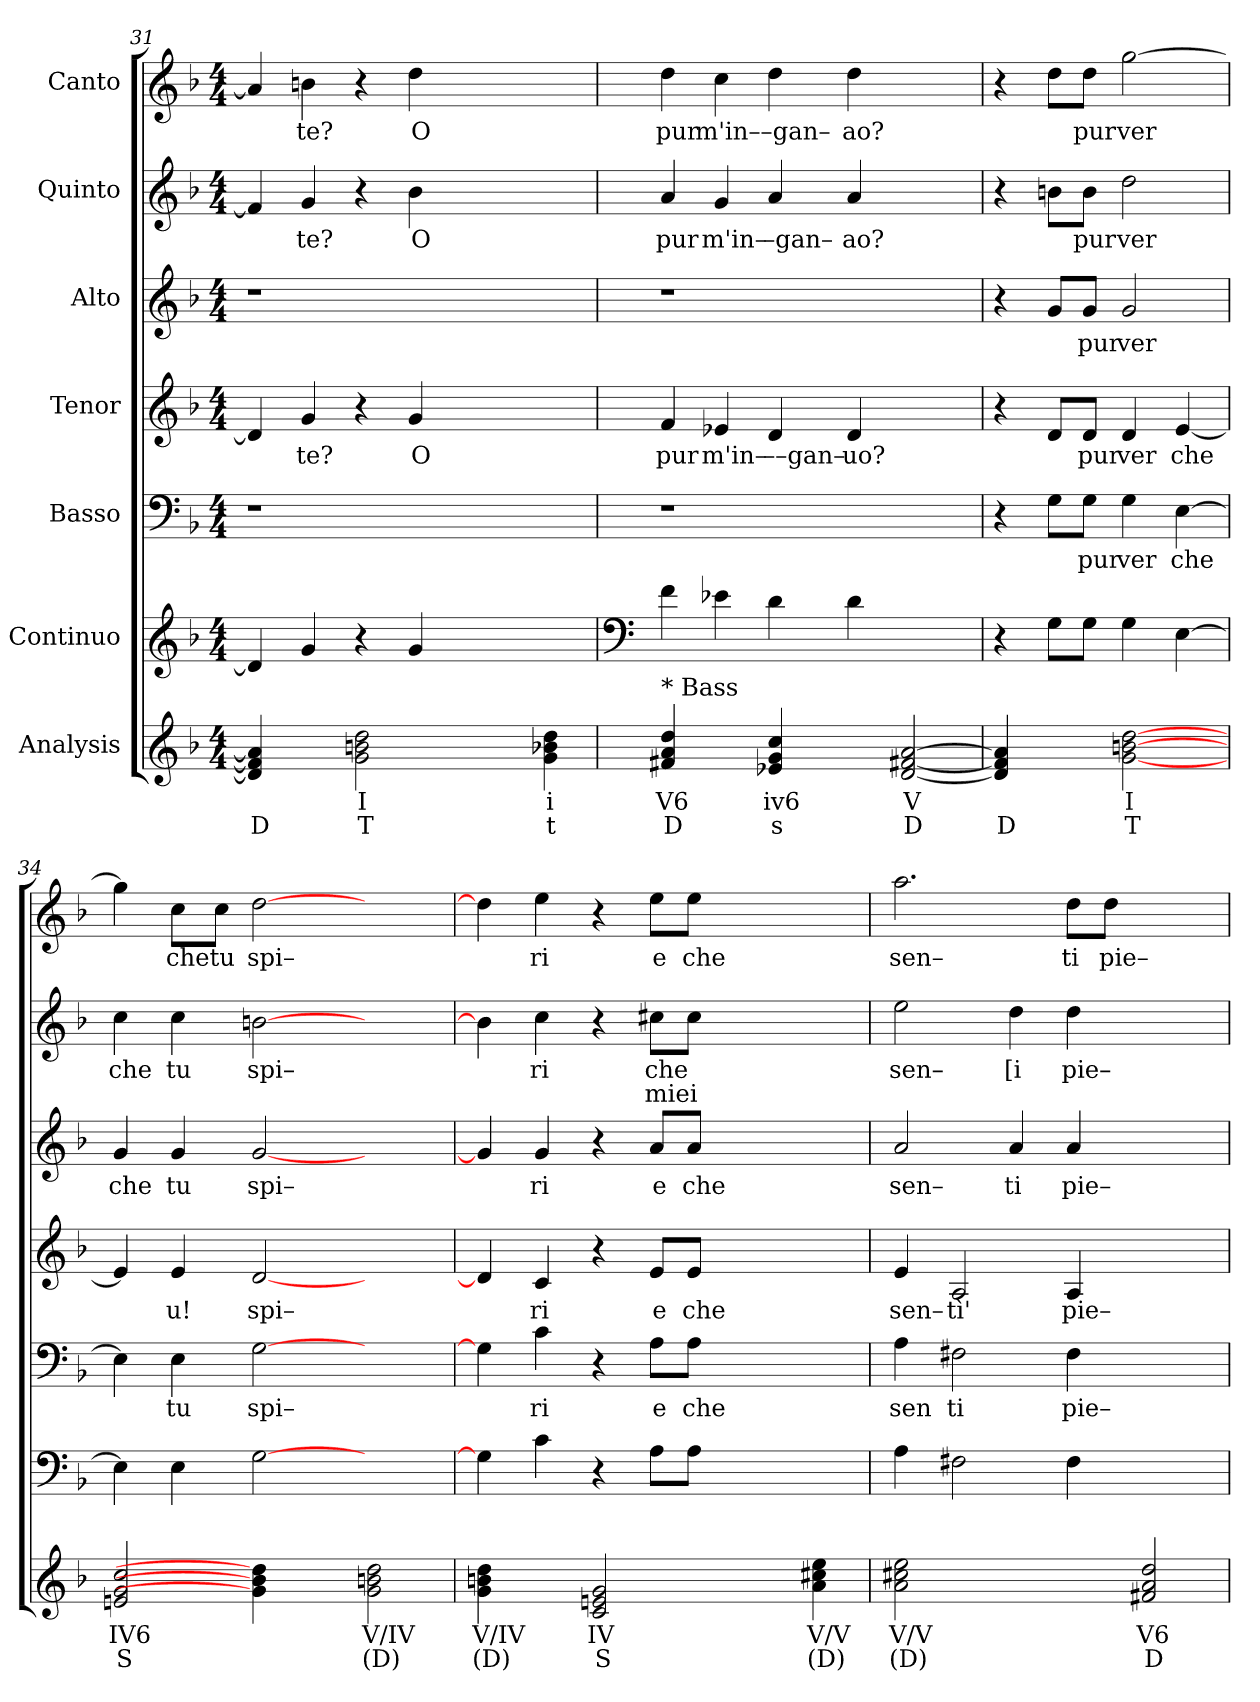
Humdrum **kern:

**kern	**text	**text	**kern	**kern	**text	**kern	**text	**kern	**text	**kern	**text	**text	**kern	**text
*part7	*part7	*part7	*part6	*part5	*part5	*part4	*part4	*part3	*part3	*part2	*part2	*part2	*part1	*part1
*staff7	*staff7	*staff7	*staff6	*staff5	*staff5	*staff4	*staff4	*staff3	*staff3	*staff2	*staff2	*staff2	*staff1	*staff1
*I"Analysis	*	*	*I"Continuo	*I"Basso	*	*I"Tenor	*	*I"Alto	*	*I"Quinto	*	*	*I"Canto	*
*	*	*	*clefG2	*clefF4	*	*clefG2	*	*clefG2	*	*clefG2	*	*	*clefG2	*
*k[b-]	*	*	*k[b-]	*k[b-]	*	*k[b-]	*	*k[b-]	*	*k[b-]	*	*	*k[b-]	*
*	*	*	*F:	*F:	*	*F:	*	*F:	*	*F:	*	*	*F:	*
*M4/4	*	*	*M4/4	*M4/4	*	*M4/4	*	*M4/4	*	*M4/4	*	*	*M4/4	*
=31	=31	=31	=31	=31	=31	=31	=31	=31	=31	=31	=31	=31	=31	=31
4d] 4f#] 4a]	.	D	4d/]	1r	.	4d/]	.	1r	.	4f#/]	.	.	4a/]	.
!	!	!	!	!	!	!	!LO:LY:b	!	!	!	!	!	!	!
!	!	!	!	!	!	!	!	!	!	!	!LO:LY:b	!	!	!
!	!	!	!	!	!	!	!	!	!	!	!	!	!	!LO:LY:b
4ryy	.	.	4g/	.	.	4g/	te?	.	.	4g/	te?	.	4bn\	te?
2g 2bn 2dd	I	T	4r	.	.	4r	.	.	.	4r	.	.	4r	.
!	!	!	!	!	!	!	!LO:LY:b	!	!	!	!	!	!	!
!	!	!	!	!	!	!	!	!	!	!	!LO:LY:b	!	!	!
!	!	!	!	!	!	!	!	!	!	!	!	!	!	!LO:LY:b
.	.	.	4g/	.	.	4g/	O	.	.	4b-\	O	.	4dd\	O
2ryy	.	.	2.ryy	2.ryy	.	2.ryy	.	2.ryy	.	2.ryy	.	.	2.ryy	.
4g 4b-X 4dd	i	t	.	.	.	.	.	.	.	.	.	.	.	.
=32	=32	=32	=32	=32	=32	=32	=32	=32	=32	=32	=32	=32	=32	=32
*	*	*	*clefF4	*	*	*	*	*	*	*	*	*	*	*
!	!	!	!	!	!	!	!LO:LY:b	!	!	!	!	!	!	!
!	!	!	!	!	!	!	!	!	!	!	!LO:LY:b	!	!	!
!LO:TX:a:t=* Bass	!	!	!	!	!	!	!	!	!	!	!	!	!	!
!	!	!	!	!	!	!	!	!	!	!	!	!	!	!LO:LY:b
4f#X 4a 4dd	V6	D	4f\	1r	.	4f/	pur	1r	.	4a/	pur	.	4dd\	pur
!	!	!	!	!	!	!	!LO:LY:b	!	!	!	!	!	!	!
!	!	!	!	!	!	!	!	!	!	!	!LO:LY:b	!	!	!
!	!	!	!	!	!	!	!	!	!	!	!	!	!	!LO:LY:b
4ryy	.	.	4e-X\	.	.	4e-X/	m'in–	.	.	4g/	m'in–	.	4cc\	m'in––gan–
!	!	!	!	!	!	!	!LO:LY:b	!	!	!	!	!	!	!
!	!	!	!	!	!	!	!	!	!	!	!LO:LY:b	!	!	!
4e-X 4g 4cc	iv6	s	4d\	.	.	4d/	––gan–	.	.	4a/	–gan–	.	4dd\	.
!	!	!	!	!	!	!	!LO:LY:b	!	!	!	!	!	!	!
!	!	!	!	!	!	!	!	!	!	!	!LO:LY:b	!	!	!
!	!	!	!	!	!	!	!	!	!	!	!	!	!	!LO:LY:b
4ryy	.	.	4d\	.	.	4d/	uo?	.	.	4a/	ao?	.	4dd\	ao?
[2d [2f#X [2a	V	D	2ryy	2ryy	.	2ryy	.	2ryy	.	2ryy	.	.	2ryy	.
=33	=33	=33	=33	=33	=33	=33	=33	=33	=33	=33	=33	=33	=33	=33
4d] 4f#] 4a]	.	D	4r	4r	.	4r	.	4r	.	4r	.	.	4r	.
4ryy	.	.	8G\L	8G\L	.	8d/L	.	8g/L	.	8bn\L	.	.	8dd\L	.
!	!	!	!	!	!LO:LY:b	!	!	!	!	!	!	!	!	!
!	!	!	!	!	!	!	!LO:LY:b	!	!	!	!	!	!	!
!	!	!	!	!	!	!	!	!	!LO:LY:b	!	!	!	!	!
!	!	!	!	!	!	!	!	!	!	!	!LO:LY:b	!	!	!
!	!	!	!	!	!	!	!	!	!	!	!	!	!	!LO:LY:b
.	.	.	8G\J	8G\J	pur	8d/J	pur	8g/J	pur	8b\J	pur	.	8dd\J	pur
!	!	!	!	!	!LO:LY:b	!	!	!	!	!	!	!	!	!
!	!	!	!	!	!	!	!LO:LY:b	!	!	!	!	!	!	!
!	!	!	!	!	!	!	!	!	!LO:LY:b	!	!	!	!	!
!	!	!	!	!	!	!	!	!	!	!	!LO:LY:b	!	!	!
!	!	!	!	!	!	!	!	!	!	!	!	!	!	!LO:LY:b
[2g [2bn [2dd	I	T	4G\	4G\	ver	4d/	ver	2g/	ver	2dd\	ver	.	[2gg\	ver
!	!	!	!	!	!LO:LY:b	!	!	!	!	!	!	!	!	!
!	!	!	!	!	!	!	!LO:LY:b	!	!	!	!	!	!	!
.	.	.	[4E\	[4E\	che	[4e/	che	.	.	.	.	.	.	.
=34	=34	=34	=34	=34	=34	=34	=34	=34	=34	=34	=34	=34	=34	=34
!	!	!	!	!	!	!	!	!	!LO:LY:b	!	!	!	!	!
!	!	!	!	!	!	!	!	!	!	!	!LO:LY:b	!	!	!
2en 2g 2cc	IV6	S	4E\]	4E\]	.	4e/]	.	4g/	che	4cc\	che	.	4gg\]	.
!	!	!	!	!	!LO:LY:b	!	!	!	!	!	!	!	!	!
!	!	!	!	!	!	!	!LO:LY:b	!	!	!	!	!	!	!
!	!	!	!	!	!	!	!	!	!LO:LY:b	!	!	!	!	!
!	!	!	!	!	!	!	!	!	!	!	!LO:LY:b	!	!	!
!	!	!	!	!	!	!	!	!	!	!	!	!	!	!LO:LY:b
.	.	.	4E\	4E\	tu	4e/	u!	4g/	tu	4cc\	tu	.	8cc\L	che
!	!	!	!	!	!	!	!	!	!	!	!	!	!	!LO:LY:b
.	.	.	.	.	.	.	.	.	.	.	.	.	8cc\J	tu
!	!	!	!	!	!LO:LY:b	!	!	!	!	!	!	!	!	!
!	!	!	!	!	!	!	!LO:LY:b	!	!	!	!	!	!	!
!	!	!	!	!	!	!	!	!	!LO:LY:b	!	!	!	!	!
!	!	!	!	!	!	!	!	!	!	!	!LO:LY:b	!	!	!
!	!	!	!	!	!	!	!	!	!	!	!	!	!	!LO:LY:b
4g] 4b] 4dd]	.	.	[2G\	[2G\	spi–	[2d/	spi–	[2g/	spi–	[2bn\	spi–	.	[2dd\	spi–
4ryy	.	.	.	.	.	.	.	.	.	.	.	.	.	.
2g 2bn 2dd	V/IV	(D)	2ryy	2ryy	.	2ryy	.	2ryy	.	2ryy	.	.	2ryy	.
=35	=35	=35	=35	=35	=35	=35	=35	=35	=35	=35	=35	=35	=35	=35
4g 4bn 4dd	V/IV	(D)	4G\]	4G\]	.	4d/]	.	4g/]	.	4b\]	.	.	4dd\]	.
!	!	!	!	!	!LO:LY:b	!	!	!	!	!	!	!	!	!
!	!	!	!	!	!	!	!LO:LY:b	!	!	!	!	!	!	!
!	!	!	!	!	!	!	!	!	!LO:LY:b	!	!	!	!	!
!	!	!	!	!	!	!	!	!	!	!	!LO:LY:b	!	!	!
!	!	!	!	!	!	!	!	!	!	!	!	!	!	!LO:LY:b
4ryy	.	.	4c\	4c\	ri	4c/	ri	4g/	ri	4cc\	ri	.	4ee\	ri
2c 2en 2g	IV	S	4r	4r	.	4r	.	4r	.	4r	.	.	4r	.
!	!	!	!	!	!LO:LY:b	!	!	!	!	!	!	!	!	!
!	!	!	!	!	!	!	!LO:LY:b	!	!	!	!	!	!	!
!	!	!	!	!	!	!	!	!	!LO:LY:b	!	!	!	!	!
!	!	!	!	!	!	!	!	!	!	!	!LO:LY:b	!LO:LY:b	!	!
!	!	!	!	!	!	!	!	!	!	!	!	!	!	!LO:LY:b
.	.	.	8A\L	8A\L	e	8e/L	e	8a/L	e	8cc#X\L	che	miei	8ee\L	e
!	!	!	!	!	!LO:LY:b	!	!	!	!	!	!	!	!	!
!	!	!	!	!	!	!	!LO:LY:b	!	!	!	!	!	!	!
!	!	!	!	!	!	!	!	!	!LO:LY:b	!	!	!	!	!
!	!	!	!	!	!	!	!	!	!	!	!	!	!	!LO:LY:b
.	.	.	8A\J	8A\J	che	8e/J	che	8a/J	che	8cc#\J	.	.	8ee\J	che
2ryy	.	.	2.ryy	2.ryy	.	2.ryy	.	2.ryy	.	2.ryy	.	.	2.ryy	.
4a 4cc#X 4ee	V/V	(D)	.	.	.	.	.	.	.	.	.	.	.	.
=36	=36	=36	=36	=36	=36	=36	=36	=36	=36	=36	=36	=36	=36	=36
!	!	!	!	!	!LO:LY:b	!	!	!	!	!	!	!	!	!
!	!	!	!	!	!	!	!LO:LY:b	!	!	!	!	!	!	!
!	!	!	!	!	!	!	!	!	!LO:LY:b	!	!	!	!	!
!	!	!	!	!	!	!	!	!	!	!	!LO:LY:b	!	!	!
!	!	!	!	!	!	!	!	!	!	!	!	!	!	!LO:LY:b
2a 2cc#X 2ee	V/V	(D)	4A\	4A\	sen	4e/	sen–	2a/	sen–	2ee\	sen–	.	2.aa\	sen–
!	!	!	!	!	!LO:LY:b	!	!	!	!	!	!	!	!	!
!	!	!	!	!	!	!	!LO:LY:b	!	!	!	!	!	!	!
.	.	.	2F#X\	2F#X\	ti	2A/	tì'	.	.	.	.	.	.	.
!	!	!	!	!	!	!	!	!	!LO:LY:b	!	!	!	!	!
!	!	!	!	!	!	!	!	!	!	!	!LO:LY:b	!	!	!
2ryy	.	.	.	.	.	.	.	4a/	ti	4dd\	[i	.	.	.
!	!	!	!	!	!LO:LY:b	!	!	!	!	!	!	!	!	!
!	!	!	!	!	!	!	!LO:LY:b	!	!	!	!	!	!	!
!	!	!	!	!	!	!	!	!	!LO:LY:b	!	!	!	!	!
!	!	!	!	!	!	!	!	!	!	!	!LO:LY:b	!	!	!
!	!	!	!	!	!	!	!	!	!	!	!	!	!	!LO:LY:b
.	.	.	4F#\	4F#\	pie–	4A/	pie–	4a/	pie–	4dd\	pie–	.	8dd\L	ti
!	!	!	!	!	!	!	!	!	!	!	!	!	!	!LO:LY:b
.	.	.	.	.	.	.	.	.	.	.	.	.	8dd\J	pie–
2f#X 2a 2dd	V6	D	2ryy	2ryy	.	2ryy	.	2ryy	.	2ryy	.	.	2ryy	.
=	=	=	=	=	=	=	=	=	=	=	=	=	=	=
*-	*-	*-	*-	*-	*-	*-	*-	*-	*-	*-	*-	*-	*-	*-
